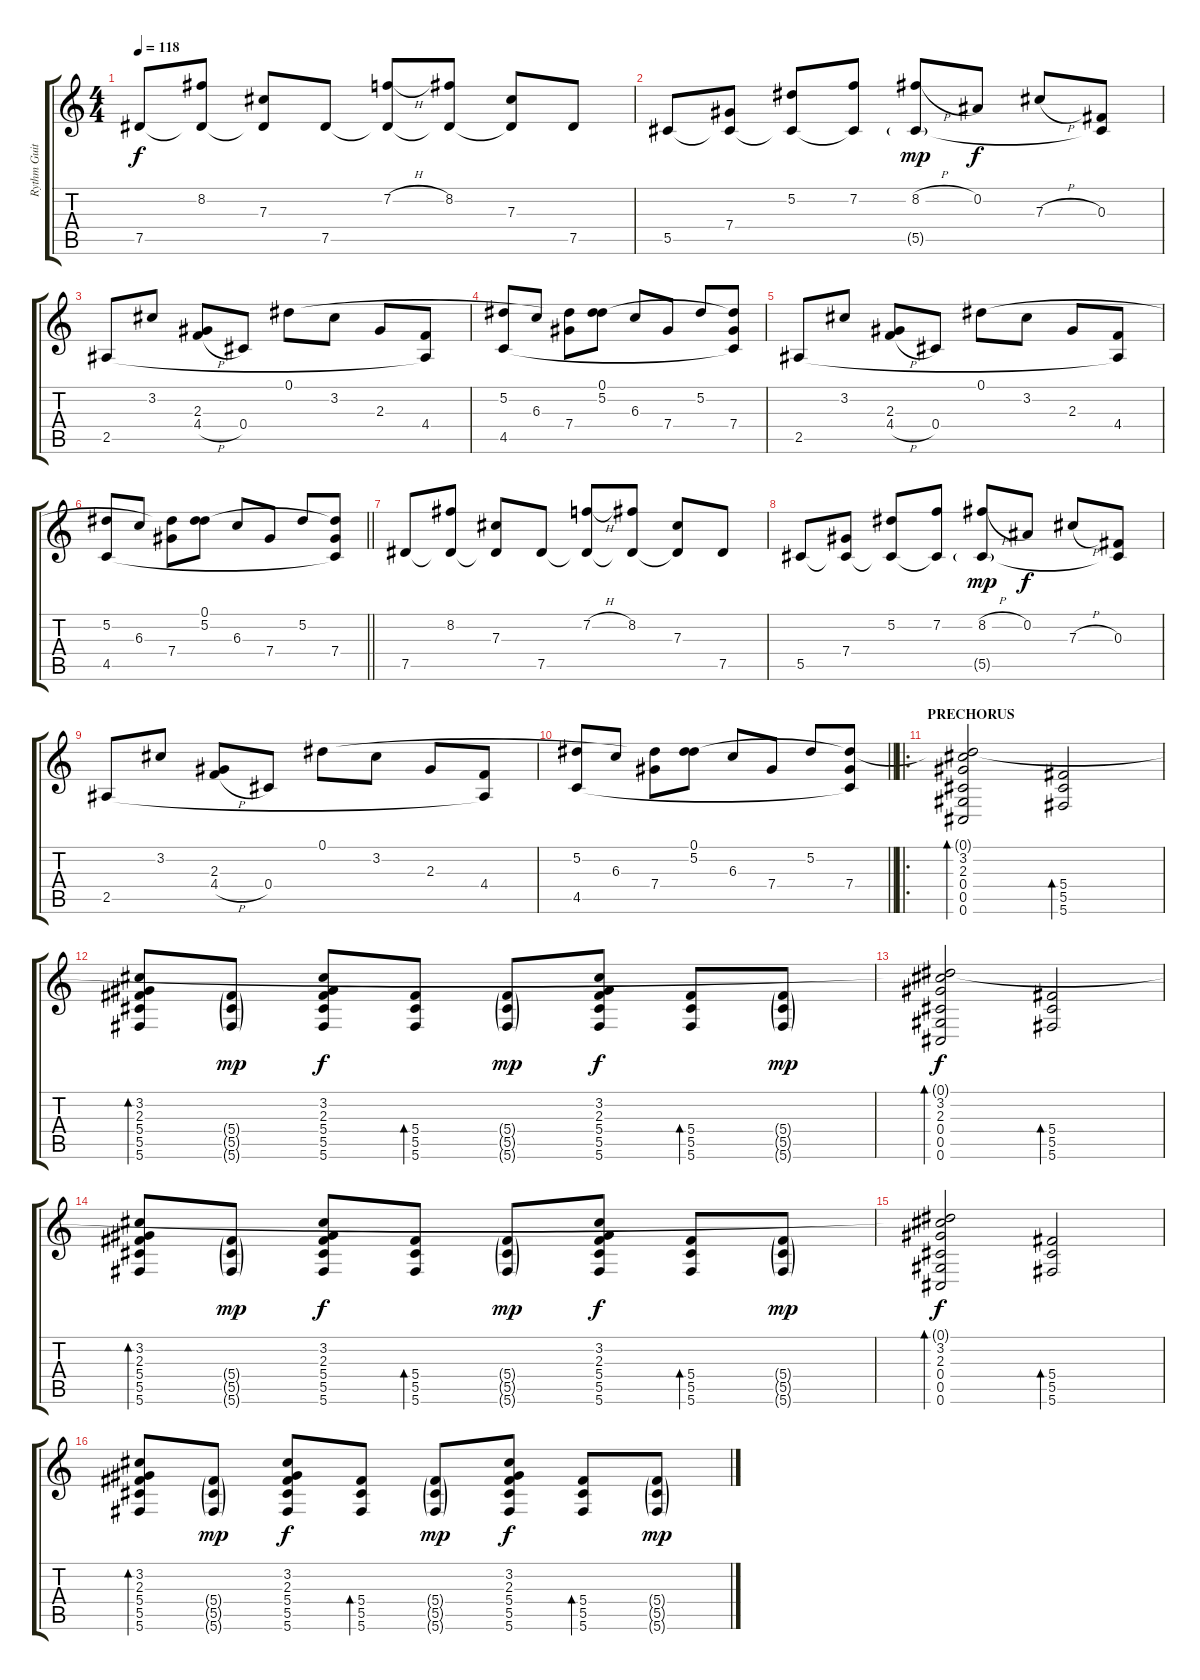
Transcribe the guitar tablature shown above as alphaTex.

\track ("Rythm Guitar" "Rythm Guit") {instrument electricguitarclean}
\staff {score tabs}
\tuning (Eb4 Bb3 Gb3 Db3 Ab2 Db2) {hide}
\ts (4 4)
\tempo 118
\clef g2
\ks c
7.5.8{dy f} (8.2 7.5{t}).8 (7.3 7.5{t}).8 7.5.8 (7.2{h} 7.5{t}).8 (8.2 7.5{t}).8 (7.3 7.5{t}).8 7.5.8 |
5.5.8 (7.4 5.5{t}).8 (5.2 5.5{t}).8 (7.2 5.5{t}).8 (8.2{h} 5.5{g}).8{dy mp} 0.2.8{dy f} 7.3{h}.8 (0.3 5.5{t}).8 |
2.5.8 3.2.8 (2.3 4.4{h}).8 0.4.8 0.1.8 3.2.8 2.3.8 (4.4 2.5{t}).8 |
(5.2 4.5).8 6.3.8 (0.1{t} 7.4).8 (0.1 5.2).8 6.3.8 7.4.8 5.2.8 (0.1{t} 7.4 4.5{t}).8 |
2.5.8 3.2.8 (2.3 4.4{h}).8 0.4.8 0.1.8 3.2.8 2.3.8 (4.4 2.5{t}).8 |
\barLineRight lightlight
(5.2 4.5).8 6.3.8 (0.1{t} 7.4).8 (0.1 5.2).8 6.3.8 7.4.8 5.2.8 (0.1{t} 7.4 4.5{t}).8 |
7.5.8 (8.2 7.5{t}).8 (7.3 7.5{t}).8 7.5.8 (7.2{h} 7.5{t}).8 (8.2 7.5{t}).8 (7.3 7.5{t}).8 7.5.8 |
5.5.8 (7.4 5.5{t}).8 (5.2 5.5{t}).8 (7.2 5.5{t}).8 (8.2{h} 5.5{g}).8{dy mp} 0.2.8{dy f} 7.3{h}.8 (0.3 5.5{t}).8 |
2.5.8 3.2.8 (2.3 4.4{h}).8 0.4.8 0.1.8 3.2.8 2.3.8 (4.4 2.5{t}).8 |
\barLineRight lightlight
(5.2 4.5).8 6.3.8 (0.1{t} 7.4).8 (0.1 5.2).8 6.3.8 7.4.8 5.2.8 (0.1{t} 7.4 4.5{t}).8 |
\ro
\section ("" "PRECHORUS")
(0.1{t} 3.2 2.3 0.4 0.5 0.6).2{bd 60} (5.4 5.5 5.6).2{bd 60} |
(3.2 2.3 5.4 5.5 5.6).8{bd 60} (5.4{g} 5.5{g} 5.6{g}).8{dy mp} (3.2 2.3 5.4 5.5 5.6).8{dy f} (5.4 5.5 5.6).8{bd 60} (5.4{g} 5.5{g} 5.6{g}).8{dy mp} (3.2 2.3 5.4 5.5 5.6).8{dy f} (5.4 5.5 5.6).8{bd 60} (5.4{g} 5.5{g} 5.6{g}).8{dy mp} |
(0.1{t} 3.2 2.3 0.4 0.5 0.6).2{bd 60 dy f} (5.4 5.5 5.6).2{bd 60} |
(3.2 2.3 5.4 5.5 5.6).8{bd 60} (5.4{g} 5.5{g} 5.6{g}).8{dy mp} (3.2 2.3 5.4 5.5 5.6).8{dy f} (5.4 5.5 5.6).8{bd 60} (5.4{g} 5.5{g} 5.6{g}).8{dy mp} (3.2 2.3 5.4 5.5 5.6).8{dy f} (5.4 5.5 5.6).8{bd 60} (5.4{g} 5.5{g} 5.6{g}).8{dy mp} |
(0.1{t} 3.2 2.3 0.4 0.5 0.6).2{bd 60 dy f} (5.4 5.5 5.6).2{bd 60} |
(3.2 2.3 5.4 5.5 5.6).8{bd 60} (5.4{g} 5.5{g} 5.6{g}).8{dy mp} (3.2 2.3 5.4 5.5 5.6).8{dy f} (5.4 5.5 5.6).8{bd 60} (5.4{g} 5.5{g} 5.6{g}).8{dy mp} (3.2 2.3 5.4 5.5 5.6).8{dy f} (5.4 5.5 5.6).8{bd 60} (5.4{g} 5.5{g} 5.6{g}).8{dy mp}
